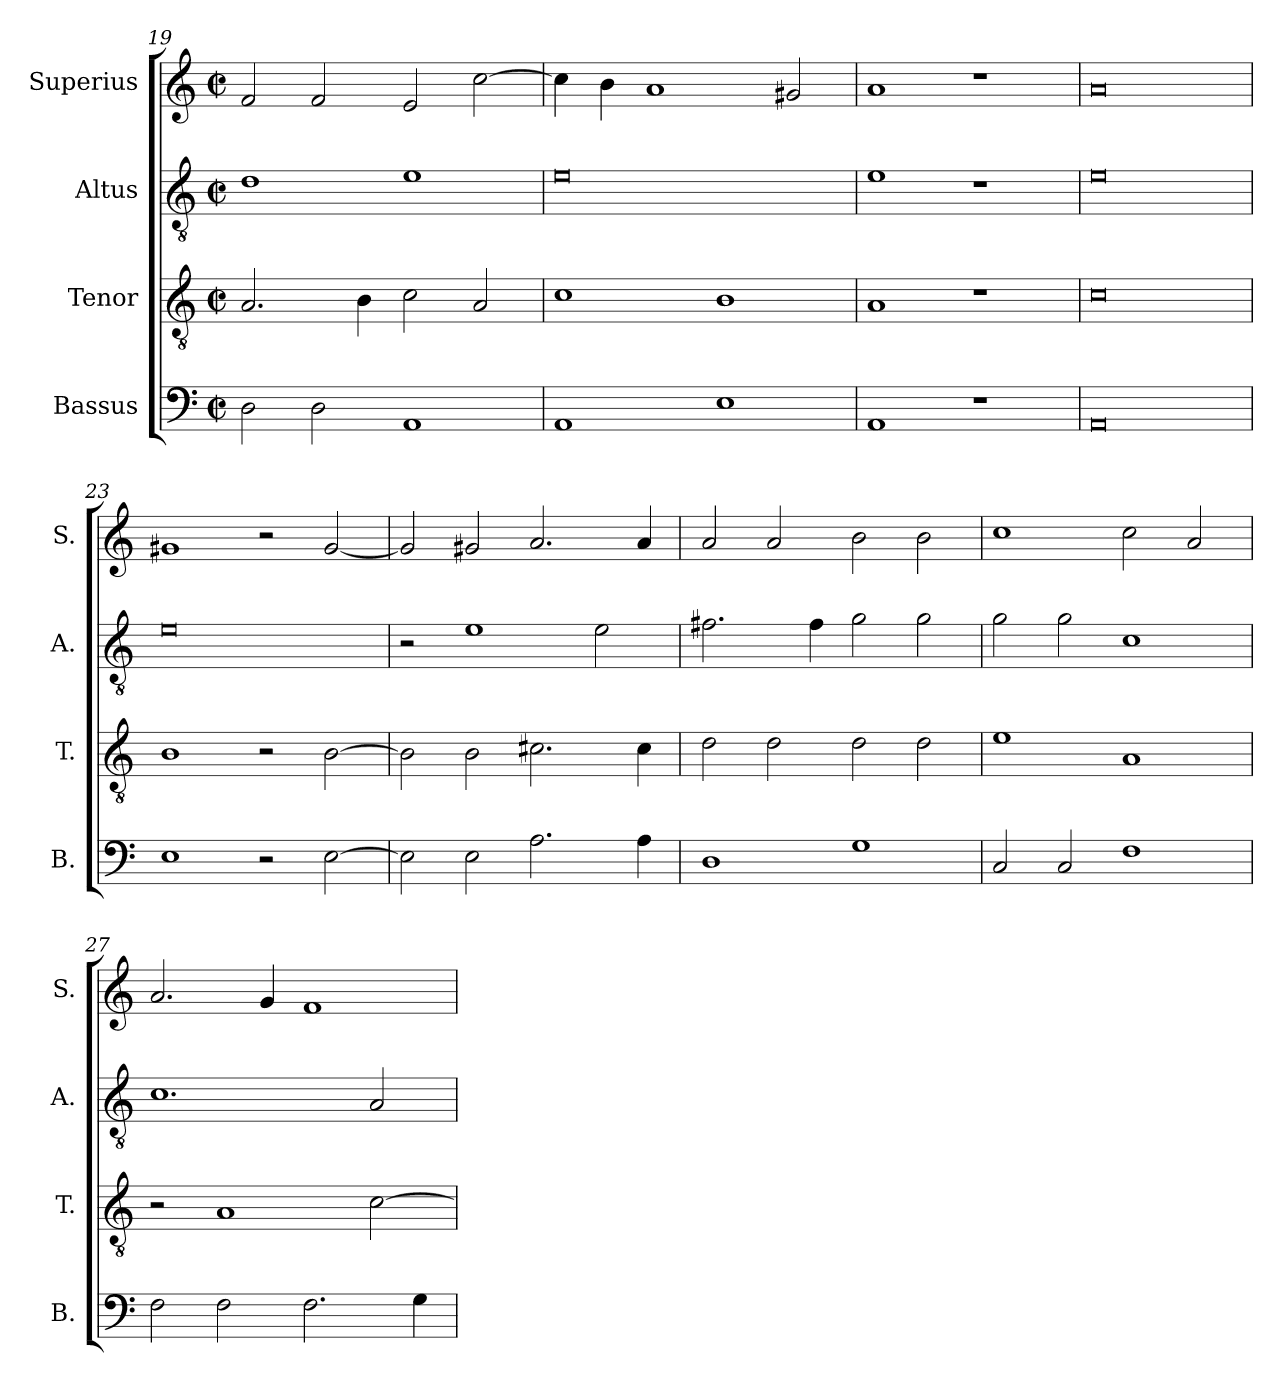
**kern	**kern	**kern	**kern
*part4	*part3	*part2	*part1
*staff4	*staff3	*staff2	*staff1
*I"Bassus	*I"Tenor	*I"Altus	*I"Superius
*I'B.	*I'T.	*I'A.	*I'S.
*clefF4	*clefGv2	*clefGv2	*clefG2
*	*ITrd7c12	*ITrd7c12	*
*k[]	*k[]	*k[]	*k[]
*C:	*C:	*C:	*C:
*M2/2	*M2/2	*M2/2	*M2/2
*met(c|)	*met(c|)	*met(c|)	*met(c|)
=19	=19	=19	=19
2Di\	2.AAi/	1Di	2fi/
2Di\	.	.	2fi/
.	4BBi\	.	.
1AAi	2Ci\	1Ei	2ei/
.	2AAi/	.	[>2cci\
=20	=20	=20	=20
1AAi	1Ci	0Ei	4cci\]
.	.	.	4bi\
.	.	.	1ai
1Ei	1BBi	.	.
.	.	.	2g#Xi/
!!LO:LB:g=z
=21	=21	=21	=21
1AAi	1AAi	1Ei	1ai
1r	1r	1r	1r
=22	=22	=22	=22
0AAi	0Ci	0Ei	0ai
=23	=23	=23	=23
1Ei	1BBi	0Ei	1g#Xi
2r	2r	.	2r
[>2Ei\	[>2BBi\	.	[<2g#i/
=24	=24	=24	=24
2Ei\]	2BBi\]	2r	2g#i/]
2Ei\	2BBi\	1Ei	2g#Xi/
2.Ai\	2.C#Xi\	.	2.ai/
.	.	2Ei\	.
4Ai\	4C#i\	.	4ai/
=25	=25	=25	=25
1Di	2Di\	2.F#Xi\	2ai/
.	2Di\	.	2ai/
.	.	4F#i\	.
1Gi	2Di\	2Gi\	2bi\
.	2Di\	2Gi\	2bi\
=26	=26	=26	=26
2Ci/	1Ei	2Gi\	1cci
2Ci/	.	2Gi\	.
1Fi	1AAi	1Ci	2cci\
.	.	.	2ai/
!!LO:LB:g=z
=27	=27	=27	=27
2Fi\	2r	1.Ci	2.ai/
2Fi\	1AAi	.	.
.	.	.	4gi/
2.Fi\	.	.	1fi
.	[>2Ci\	2AAi/	.
4Gi\	.	.	.
=	=	=	=
*-	*-	*-	*-
